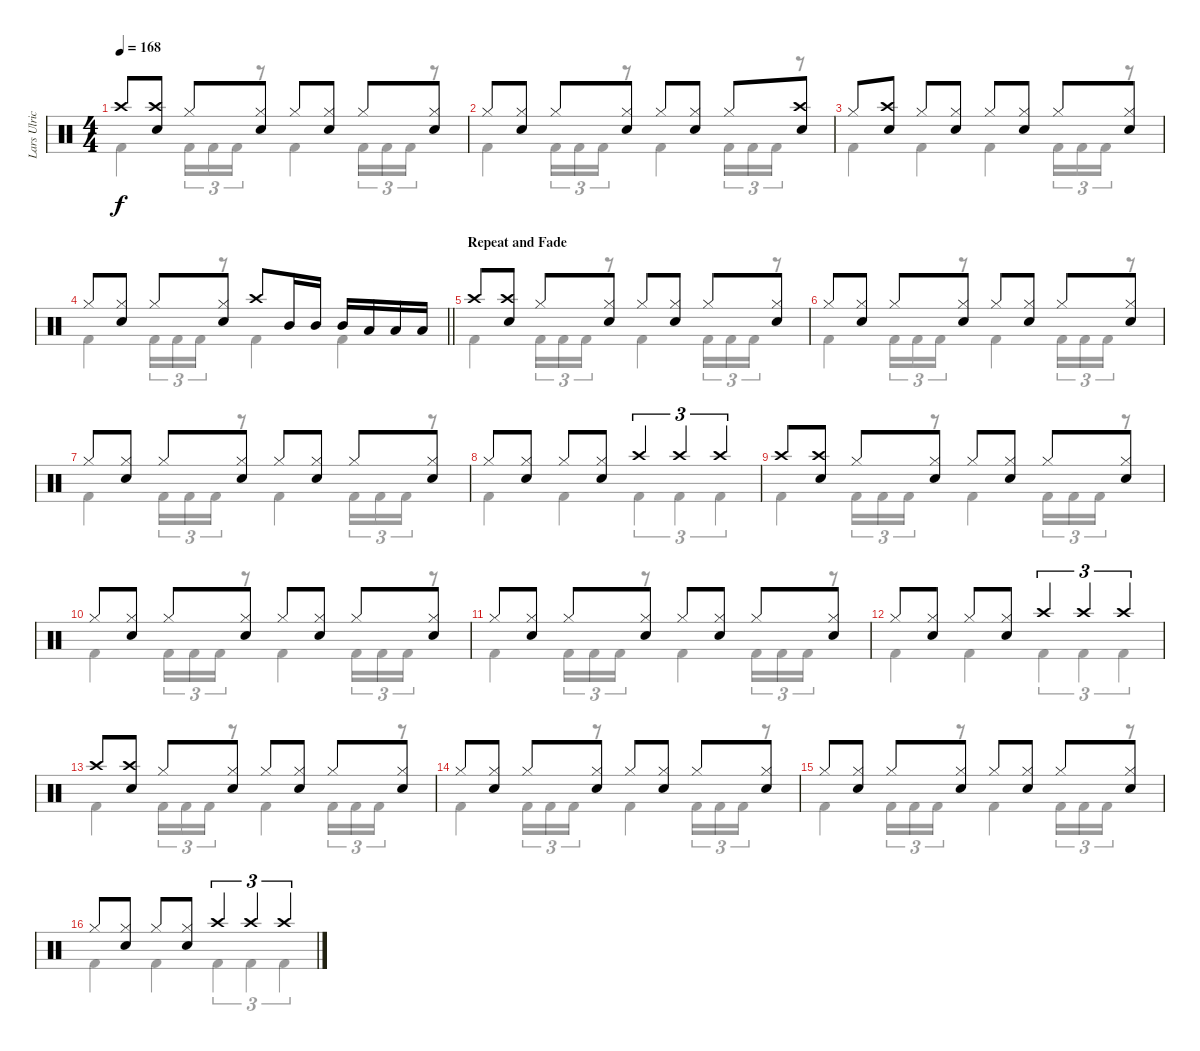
\track ("Lars Ulrich" "Lars Ulric") {instrument percussion}
\staff {score}
\articulation defaults
\voice
\ts (4 4)
\tempo 168
\clef neutral
\ks aminor "Crash high (hit)".8{dy f}
("Crash high (hit)" "Snare (hit) 2").8 "Hi-Hat (closed)".8 ("Hi-Hat (closed)" "Snare (hit) 2").8 "Hi-Hat (closed)".8 ("Hi-Hat (closed)" "Snare (hit) 2").8 "Hi-Hat (closed)".8 ("Hi-Hat (closed)" "Snare (hit) 2").8 |
"Hi-Hat (closed)".8 ("Hi-Hat (closed)" "Snare (hit) 2").8 "Hi-Hat (closed)".8 ("Hi-Hat (closed)" "Snare (hit) 2").8 "Hi-Hat (closed)".8 ("Hi-Hat (closed)" "Snare (hit) 2").8 "Hi-Hat (closed)".8 ("Crash high (hit)" "Snare (hit) 2").8 |
"Hi-Hat (closed)".8 ("Crash high (hit)" "Snare (hit) 2").8 "Hi-Hat (closed)".8 ("Hi-Hat (closed)" "Snare (hit) 2").8 "Hi-Hat (closed)".8 ("Hi-Hat (closed)" "Snare (hit) 2").8 "Hi-Hat (closed)".8 ("Hi-Hat (closed)" "Snare (hit) 2").8 |
\barLineRight lightlight "Hi-Hat (closed)".8
("Hi-Hat (closed)" "Snare (hit) 2").8 "Hi-Hat (closed)".8 ("Hi-Hat (closed)" "Snare (hit) 2").8 "Crash high (hit)".8 "Mid Tom (hit)".16 "Mid Tom (hit)".16 "Mid Tom (hit)".16 "Low Tom (hit)".16 "Low Tom (hit)".16 "Low Tom (hit)".16 |
\section ("" "Repeat and Fade")
"Crash high (hit)".8 ("Crash high (hit)" "Snare (hit) 2").8 "Hi-Hat (closed)".8 ("Hi-Hat (closed)" "Snare (hit) 2").8 "Hi-Hat (closed)".8 ("Hi-Hat (closed)" "Snare (hit) 2").8 "Hi-Hat (closed)".8 ("Hi-Hat (closed)" "Snare (hit) 2").8 |
"Hi-Hat (closed)".8 ("Hi-Hat (closed)" "Snare (hit) 2").8 "Hi-Hat (closed)".8 ("Hi-Hat (closed)" "Snare (hit) 2").8 "Hi-Hat (closed)".8 ("Hi-Hat (closed)" "Snare (hit) 2").8 "Hi-Hat (closed)".8 ("Hi-Hat (closed)" "Snare (hit) 2").8 |
"Hi-Hat (closed)".8 ("Hi-Hat (closed)" "Snare (hit) 2").8 "Hi-Hat (closed)".8 ("Hi-Hat (closed)" "Snare (hit) 2").8 "Hi-Hat (closed)".8 ("Hi-Hat (closed)" "Snare (hit) 2").8 "Hi-Hat (closed)".8 ("Hi-Hat (closed)" "Snare (hit) 2").8 |
"Hi-Hat (closed)".8 ("Hi-Hat (closed)" "Snare (hit) 2").8 "Hi-Hat (closed)".8 ("Hi-Hat (closed)" "Snare (hit) 2").8 "Crash high (hit)".4{tu (3 2)} "Crash high (hit)".4{tu (3 2)} "Crash high (hit)".4{tu (3 2)} |
"Crash high (hit)".8 ("Crash high (hit)" "Snare (hit) 2").8 "Hi-Hat (closed)".8 ("Hi-Hat (closed)" "Snare (hit) 2").8 "Hi-Hat (closed)".8 ("Hi-Hat (closed)" "Snare (hit) 2").8 "Hi-Hat (closed)".8 ("Hi-Hat (closed)" "Snare (hit) 2").8 |
"Hi-Hat (closed)".8 ("Hi-Hat (closed)" "Snare (hit) 2").8 "Hi-Hat (closed)".8 ("Hi-Hat (closed)" "Snare (hit) 2").8 "Hi-Hat (closed)".8 ("Hi-Hat (closed)" "Snare (hit) 2").8 "Hi-Hat (closed)".8 ("Hi-Hat (closed)" "Snare (hit) 2").8 |
"Hi-Hat (closed)".8 ("Hi-Hat (closed)" "Snare (hit) 2").8 "Hi-Hat (closed)".8 ("Hi-Hat (closed)" "Snare (hit) 2").8 "Hi-Hat (closed)".8 ("Hi-Hat (closed)" "Snare (hit) 2").8 "Hi-Hat (closed)".8 ("Hi-Hat (closed)" "Snare (hit) 2").8 |
"Hi-Hat (closed)".8 ("Hi-Hat (closed)" "Snare (hit) 2").8 "Hi-Hat (closed)".8 ("Hi-Hat (closed)" "Snare (hit) 2").8 "Crash high (hit)".4{tu (3 2)} "Crash high (hit)".4{tu (3 2)} "Crash high (hit)".4{tu (3 2)} |
"Crash high (hit)".8 ("Crash high (hit)" "Snare (hit) 2").8 "Hi-Hat (closed)".8 ("Hi-Hat (closed)" "Snare (hit) 2").8 "Hi-Hat (closed)".8 ("Hi-Hat (closed)" "Snare (hit) 2").8 "Hi-Hat (closed)".8 ("Hi-Hat (closed)" "Snare (hit) 2").8 |
"Hi-Hat (closed)".8 ("Hi-Hat (closed)" "Snare (hit) 2").8 "Hi-Hat (closed)".8 ("Hi-Hat (closed)" "Snare (hit) 2").8 "Hi-Hat (closed)".8 ("Hi-Hat (closed)" "Snare (hit) 2").8 "Hi-Hat (closed)".8 ("Hi-Hat (closed)" "Snare (hit) 2").8 |
"Hi-Hat (closed)".8 ("Hi-Hat (closed)" "Snare (hit) 2").8 "Hi-Hat (closed)".8 ("Hi-Hat (closed)" "Snare (hit) 2").8 "Hi-Hat (closed)".8 ("Hi-Hat (closed)" "Snare (hit) 2").8 "Hi-Hat (closed)".8 ("Hi-Hat (closed)" "Snare (hit) 2").8 |
"Hi-Hat (closed)".8 ("Hi-Hat (closed)" "Snare (hit) 2").8 "Hi-Hat (closed)".8 ("Hi-Hat (closed)" "Snare (hit) 2").8 "Crash high (hit)".4{tu (3 2)} "Crash high (hit)".4{tu (3 2)} "Crash high (hit)".4{tu (3 2)}
\voice
\clef neutral
\ottava regular
\simile none
\ks aminor "Kick (hit) 2".4{dy f} "Kick (hit) 2".16{tu (3 2)} "Kick (hit) 2".16{tu (3 2)} "Kick (hit) 2".16{tu (3 2)}
r.8 "Kick (hit) 2".4 "Kick (hit) 2".16{tu (3 2)} "Kick (hit) 2".16{tu (3 2)} "Kick (hit) 2".16{tu (3 2)} r.8 |
"Kick (hit) 2".4 "Kick (hit) 2".16{tu (3 2)} "Kick (hit) 2".16{tu (3 2)} "Kick (hit) 2".16{tu (3 2)} r.8 "Kick (hit) 2".4 "Kick (hit) 2".16{tu (3 2)} "Kick (hit) 2".16{tu (3 2)} "Kick (hit) 2".16{tu (3 2)} r.8 |
"Kick (hit) 2".4 "Kick (hit) 2".4 "Kick (hit) 2".4 "Kick (hit) 2".16{tu (3 2)} "Kick (hit) 2".16{tu (3 2)} "Kick (hit) 2".16{tu (3 2)} r.8 |
\barLineRight lightlight "Kick (hit) 2".4 "Kick (hit) 2".16{tu (3 2)} "Kick (hit) 2".16{tu (3 2)} "Kick (hit) 2".16{tu (3 2)}
r.8 "Kick (hit) 2".4 "Kick (hit) 2".4 |
"Kick (hit) 2".4 "Kick (hit) 2".16{tu (3 2)} "Kick (hit) 2".16{tu (3 2)} "Kick (hit) 2".16{tu (3 2)} r.8 "Kick (hit) 2".4 "Kick (hit) 2".16{tu (3 2)} "Kick (hit) 2".16{tu (3 2)} "Kick (hit) 2".16{tu (3 2)} r.8 |
"Kick (hit) 2".4 "Kick (hit) 2".16{tu (3 2)} "Kick (hit) 2".16{tu (3 2)} "Kick (hit) 2".16{tu (3 2)} r.8 "Kick (hit) 2".4 "Kick (hit) 2".16{tu (3 2)} "Kick (hit) 2".16{tu (3 2)} "Kick (hit) 2".16{tu (3 2)} r.8 |
"Kick (hit) 2".4 "Kick (hit) 2".16{tu (3 2)} "Kick (hit) 2".16{tu (3 2)} "Kick (hit) 2".16{tu (3 2)} r.8 "Kick (hit) 2".4 "Kick (hit) 2".16{tu (3 2)} "Kick (hit) 2".16{tu (3 2)} "Kick (hit) 2".16{tu (3 2)} r.8 |
"Kick (hit) 2".4 "Kick (hit) 2".4 "Kick (hit) 2".4{tu (3 2)} "Kick (hit) 2".4{tu (3 2)} "Kick (hit) 2".4{tu (3 2)} |
"Kick (hit) 2".4 "Kick (hit) 2".16{tu (3 2)} "Kick (hit) 2".16{tu (3 2)} "Kick (hit) 2".16{tu (3 2)} r.8 "Kick (hit) 2".4 "Kick (hit) 2".16{tu (3 2)} "Kick (hit) 2".16{tu (3 2)} "Kick (hit) 2".16{tu (3 2)} r.8 |
"Kick (hit) 2".4 "Kick (hit) 2".16{tu (3 2)} "Kick (hit) 2".16{tu (3 2)} "Kick (hit) 2".16{tu (3 2)} r.8 "Kick (hit) 2".4 "Kick (hit) 2".16{tu (3 2)} "Kick (hit) 2".16{tu (3 2)} "Kick (hit) 2".16{tu (3 2)} r.8 |
"Kick (hit) 2".4 "Kick (hit) 2".16{tu (3 2)} "Kick (hit) 2".16{tu (3 2)} "Kick (hit) 2".16{tu (3 2)} r.8 "Kick (hit) 2".4 "Kick (hit) 2".16{tu (3 2)} "Kick (hit) 2".16{tu (3 2)} "Kick (hit) 2".16{tu (3 2)} r.8 |
"Kick (hit) 2".4 "Kick (hit) 2".4 "Kick (hit) 2".4{tu (3 2)} "Kick (hit) 2".4{tu (3 2)} "Kick (hit) 2".4{tu (3 2)} |
"Kick (hit) 2".4 "Kick (hit) 2".16{tu (3 2)} "Kick (hit) 2".16{tu (3 2)} "Kick (hit) 2".16{tu (3 2)} r.8 "Kick (hit) 2".4 "Kick (hit) 2".16{tu (3 2)} "Kick (hit) 2".16{tu (3 2)} "Kick (hit) 2".16{tu (3 2)} r.8 |
"Kick (hit) 2".4 "Kick (hit) 2".16{tu (3 2)} "Kick (hit) 2".16{tu (3 2)} "Kick (hit) 2".16{tu (3 2)} r.8 "Kick (hit) 2".4 "Kick (hit) 2".16{tu (3 2)} "Kick (hit) 2".16{tu (3 2)} "Kick (hit) 2".16{tu (3 2)} r.8 |
"Kick (hit) 2".4 "Kick (hit) 2".16{tu (3 2)} "Kick (hit) 2".16{tu (3 2)} "Kick (hit) 2".16{tu (3 2)} r.8 "Kick (hit) 2".4 "Kick (hit) 2".16{tu (3 2)} "Kick (hit) 2".16{tu (3 2)} "Kick (hit) 2".16{tu (3 2)} r.8 |
"Kick (hit) 2".4 "Kick (hit) 2".4 "Kick (hit) 2".4{tu (3 2)} "Kick (hit) 2".4{tu (3 2)} "Kick (hit) 2".4{tu (3 2)}
